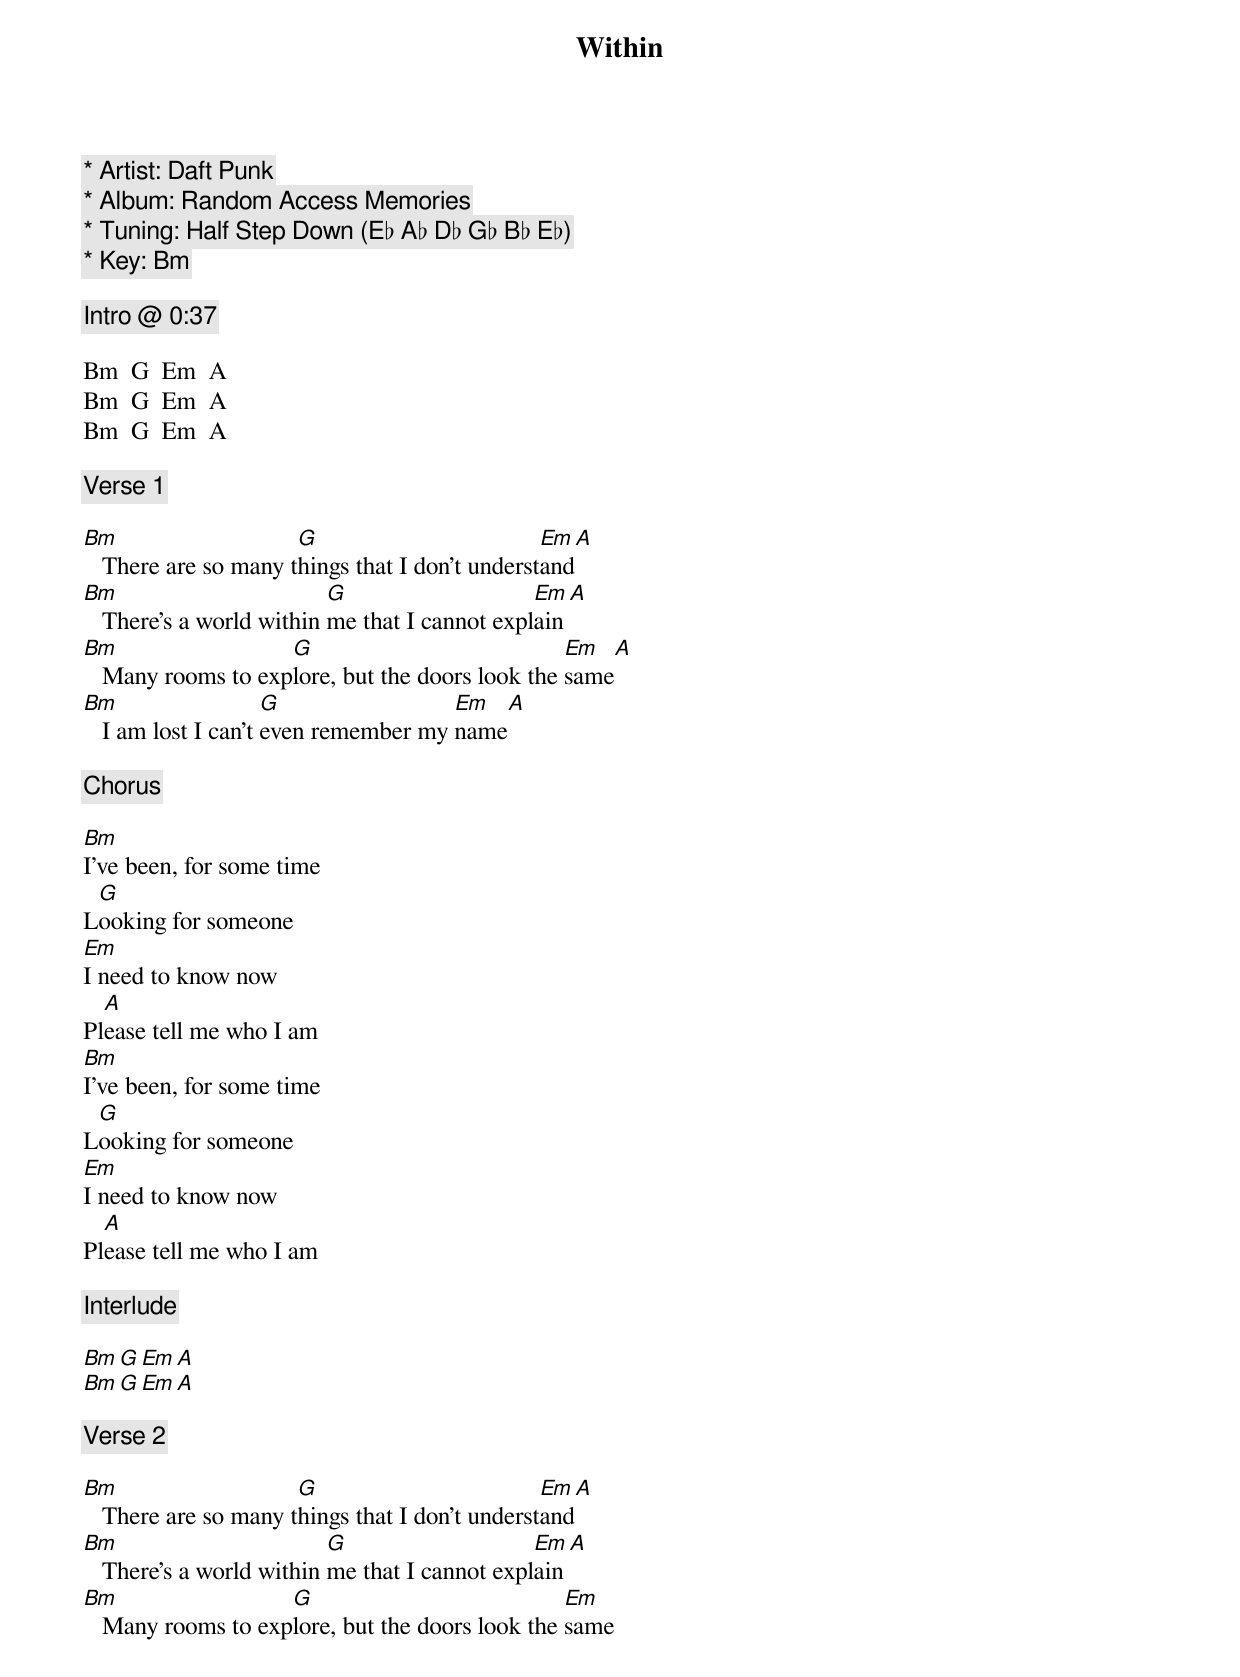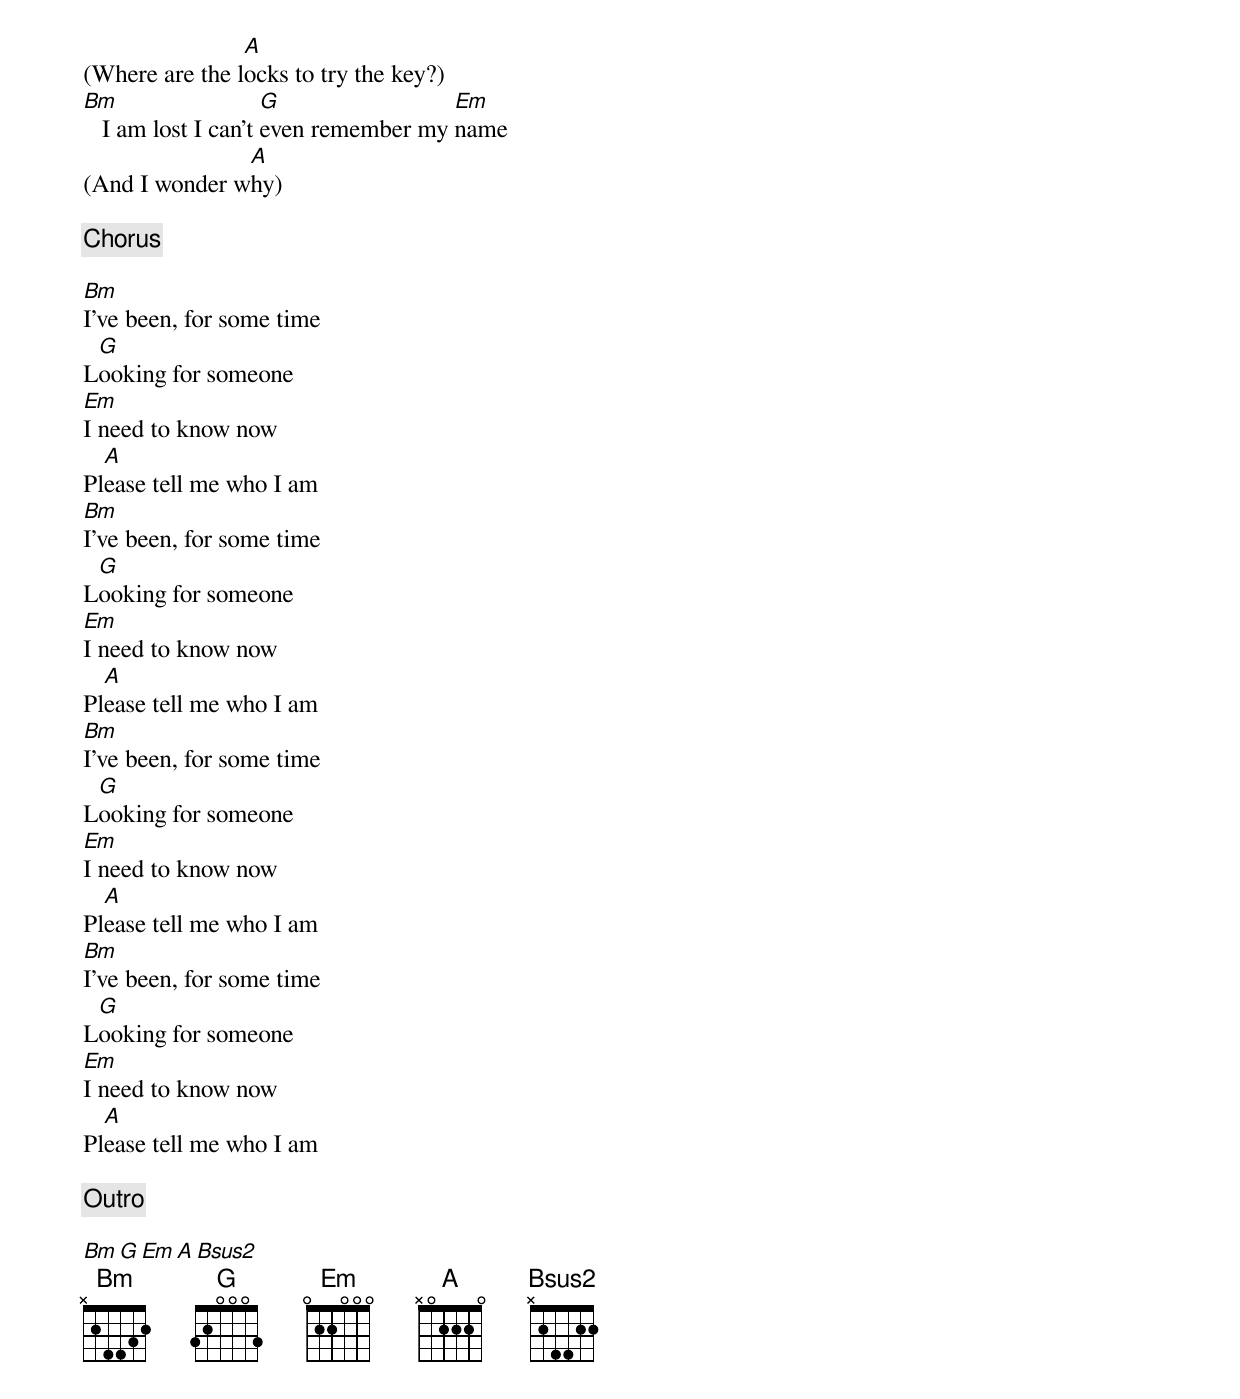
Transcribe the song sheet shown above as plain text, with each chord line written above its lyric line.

Within

* Artist: Daft Punk
* Album: Random Access Memories
* Tuning: Half Step Down (E♭ A♭ D♭ G♭ B♭ E♭)
* Key: Bm

[Intro @ 0:37]

Bm  G  Em  A
Bm  G  Em  A
Bm  G  Em  A

[Verse 1]

Bm                    G                         Em   A
   There are so many things that I don't understand
Bm                        G                    Em   A
   There's a world within me that I cannot explain
Bm                  G                            Em   A
   Many rooms to explore, but the doors look the same
Bm                   G                Em    A
   I am lost I can't even remember my name

[Chorus]

Bm
I've been, for some time
 G
Looking for someone
Em
I need to know now
  A
Please tell me who I am
Bm
I've been, for some time
 G
Looking for someone
Em
I need to know now
  A
Please tell me who I am

[Interlude]

Bm  G  Em  A
Bm  G  Em  A

[Verse 2]

Bm                    G                         Em   A
   There are so many things that I don't understand
Bm                        G                    Em   A
   There's a world within me that I cannot explain
Bm                  G                            Em
   Many rooms to explore, but the doors look the same
                A
(Where are the locks to try the key?)
Bm                   G                Em
   I am lost I can't even remember my name
               A
(And I wonder why)

[Chorus]

Bm
I've been, for some time
 G
Looking for someone
Em
I need to know now
  A
Please tell me who I am
Bm
I've been, for some time
 G
Looking for someone
Em
I need to know now
  A
Please tell me who I am
Bm
I've been, for some time
 G
Looking for someone
Em
I need to know now
  A
Please tell me who I am
Bm
I've been, for some time
 G
Looking for someone
Em
I need to know now
  A
Please tell me who I am

[Outro]

Bm  G  Em  A  Bsus2
